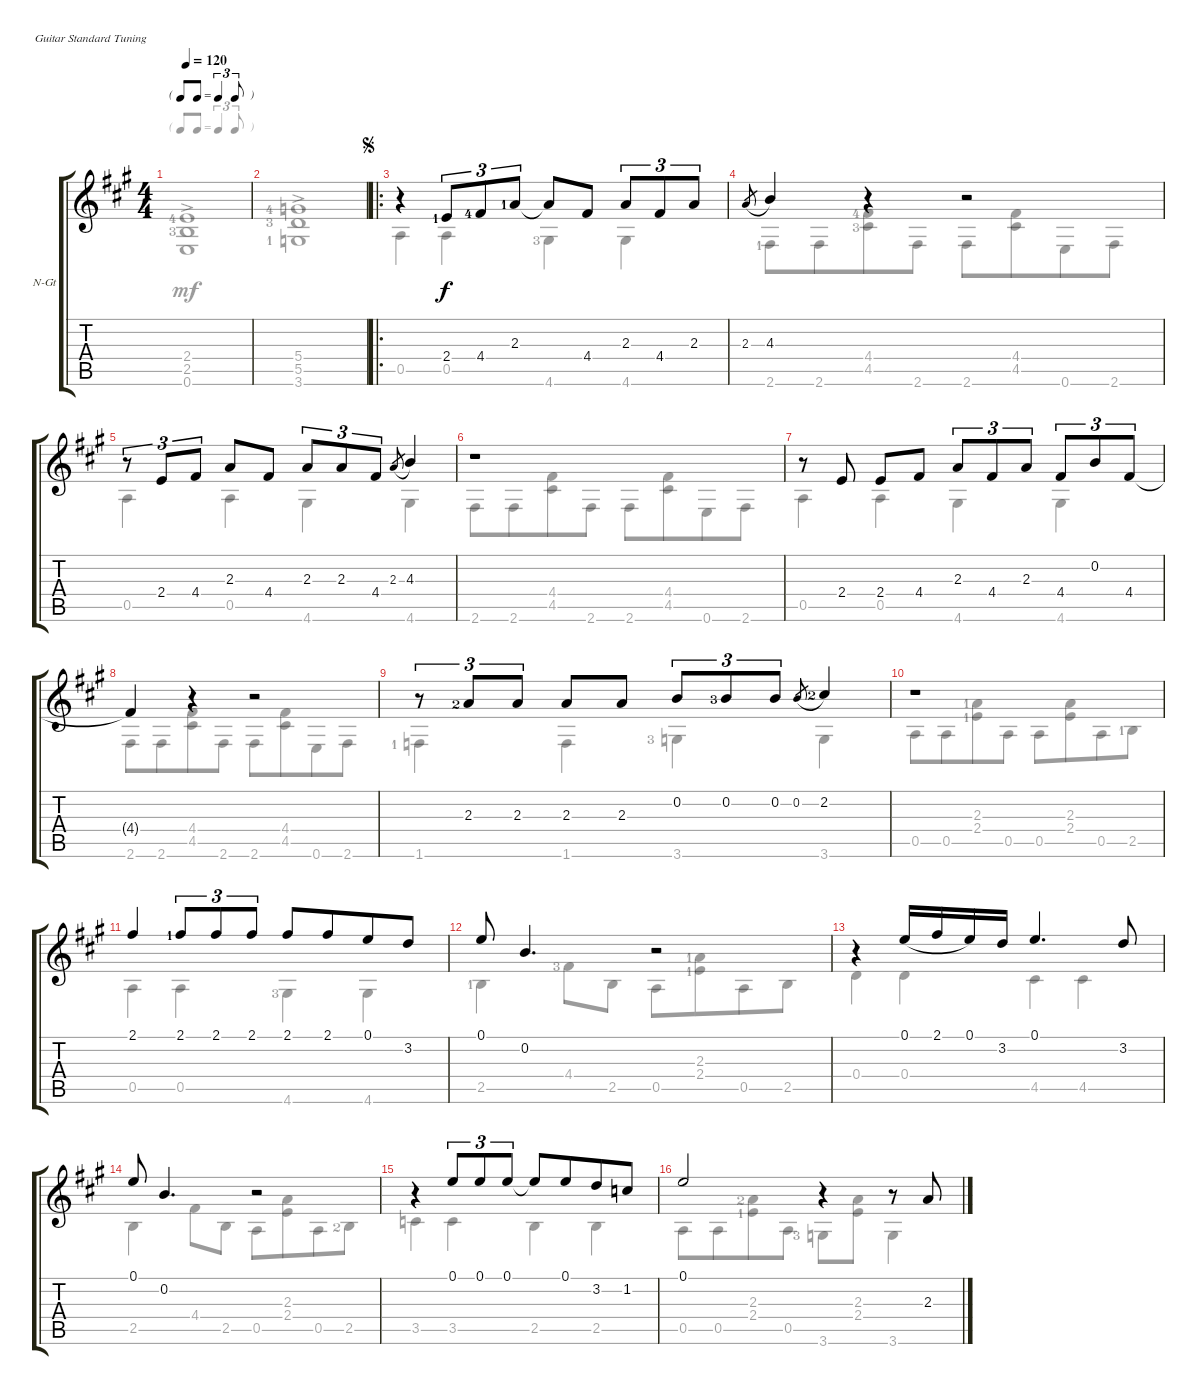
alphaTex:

\defaultSystemsLayout 4
\bracketExtendMode groupsimilarinstruments
\firstSystemTrackNameOrientation horizontal
\otherSystemsTrackNameOrientation horizontal
\track ("Nylon Guitar" "N-Gt") {instrument acousticguitarnylon}
\staff {score tabs}
\tuning (E4 B3 G3 D3 A2 E2)
\voice
\ts (4 4)
\tf triplet8th
\tempo 120
\clef g2
\scale
0.207386
\ks a
|
\scale
0.0961669 |
\ro
\jump segno
\scale
0.383747 r.4 2.4{lf 2}.8{tu (3 2) beam merge} 4.4{lf 5}.8{tu (3 2) beam merge} 2.3{lf 2}.8{tu (3 2)} 2.3{t}.8 4.4.8 2.3.8{tu (3 2)} 4.4.8{tu (3 2)} 2.3.8{tu (3 2)} |
\scale
0.31241 2.3.8{gr legatoorigin} 4.3.4 r.4 r.2 |
\scale
0.514451 r.8{tu (3 2)} 2.4.8{tu (3 2) beam merge} 4.4.8{tu (3 2) beam split} 2.3.8 4.4.8 2.3.8{tu (3 2)} 2.3.8{tu (3 2)} 4.4.8{tu (3 2)} 2.3.8{gr legatoorigin} 4.3.4 |
\scale
0.218819 r.1 |
\scale
0.267223 r.8 2.4.8 2.4.8 4.4.8 2.3.8{tu (3 2)} 4.4.8{tu (3 2)} 2.3.8{tu (3 2)} 4.4.8{tu (3 2)} 0.2.8{tu (3 2)} 4.4.8{tu (3 2)} |
\scale
0.300095 4.4{t}.4 r.4 r.2 |
\scale
0.480189 r.8{tu (3 2)} 2.3{lf 3}.8{tu (3 2) beam merge} 2.3.8{tu (3 2) beam split} 2.3.8 2.3.8 0.2.8{tu (3 2)} 0.2{lf 4}.8{tu (3 2)} 0.2.8{tu (3 2)} 0.2.8{gr legatoorigin} 2.2{lf 3}.4 |
\scale
0.219731 r.1 |
\scale
0.295075 2.1.4 2.1{lf 2}.8{tu (3 2)} 2.1.8{tu (3 2)} 2.1.8{tu (3 2)} 2.1.8 2.1.8{beam merge} 0.1.8 3.2.8 |
\scale
0.234311 0.1.8 0.2.4{d} r.2 |
\scale
0.284251 r.4 0.1.16{legatoorigin beam merge} 2.1.16{legatoorigin beam merge} 0.1.16{beam merge} 3.2.16 0.1.4{d} 3.2.8 |
\scale
0.186263 0.1.8 0.2.4{d} r.2 |
\scale
0.297125 r.4 0.1.8{tu (3 2)} 0.1.8{tu (3 2)} 0.1.8{tu (3 2)} 0.1{t}.8 0.1.8{beam merge} 3.2.8 1.2.8 |
\scale
0.21047 0.1.2 r.4 r.8 2.3.8
\voice
\clef g2
\ottava regular
\simile none
\scale
0.207386
\ks a
(2.4{lf 5} 2.5{lf 4} 0.6{ac}).1{dy mf} |
\scale
0.0961669 (5.4{lf 5} 5.5{lf 4} 3.6{ac lf 2}).1 |
\scale
0.383747 0.5.4 0.5.4 4.6{lf 4}.4 4.6.4 |
\scale
0.31241 2.6{lf 2}.8 2.6.8{beam merge} (4.5{lf 4} 4.4{lf 5}).8 2.6.8 2.6.8 (4.4 4.5).8{beam merge} 0.6.8 2.6.8 |
\scale
0.514451 0.5.4 0.5.4 4.6.4 4.6.4 |
\scale
0.218819 2.6.8 2.6.8{beam merge} (4.5 4.4).8 2.6.8 2.6.8 (4.4 4.5).8{beam merge} 0.6.8 2.6.8 |
\scale
0.267223 0.5.4 0.5.4 4.6.4 4.6.4 |
\scale
0.300095 2.6.8 2.6.8{beam merge} (4.5 4.4).8 2.6.8 2.6.8 (4.4 4.5).8{beam merge} 0.6.8 2.6.8 |
\scale
0.480189 1.6{lf 2}.4 1.6.4 3.6{lf 4}.4 3.6.4 |
\scale
0.219731 0.5.8 0.5.8{beam merge} (2.3{lf 2} 2.4{lf 2}).8 0.5.8 0.5.8 (2.3 2.4).8{beam merge} 0.5.8 2.5{lf 2}.8 |
\scale
0.295075 0.5.4 0.5.4 4.6{lf 4}.4 4.6.4 |
\scale
0.234311 2.5{lf 2}.4 4.4{lf 4}.8 2.5.8 0.5.8 (2.3{lf 2} 2.4{lf 2}).8{beam merge} 0.5.8 2.5.8 |
\scale
0.284251 0.4.4 0.4.4 4.5.4 4.5.4 |
\scale
0.186263 2.5.4 4.4.8{beam merge} 2.5.8{beam split} 0.5.8{beam merge} (2.3 2.4).8{beam merge} 0.5.8{beam merge} 2.5{lf 3}.8 |
\scale
0.297125 3.5.4 3.5.4 2.5.4 2.5.4 |
\scale
0.21047 0.5.8 0.5.8{beam merge} (2.3{lf 3} 2.4{lf 2}).8 0.5.8 3.6{lf 4}.8 (2.4 2.3).8{beam merge} 3.6.4
